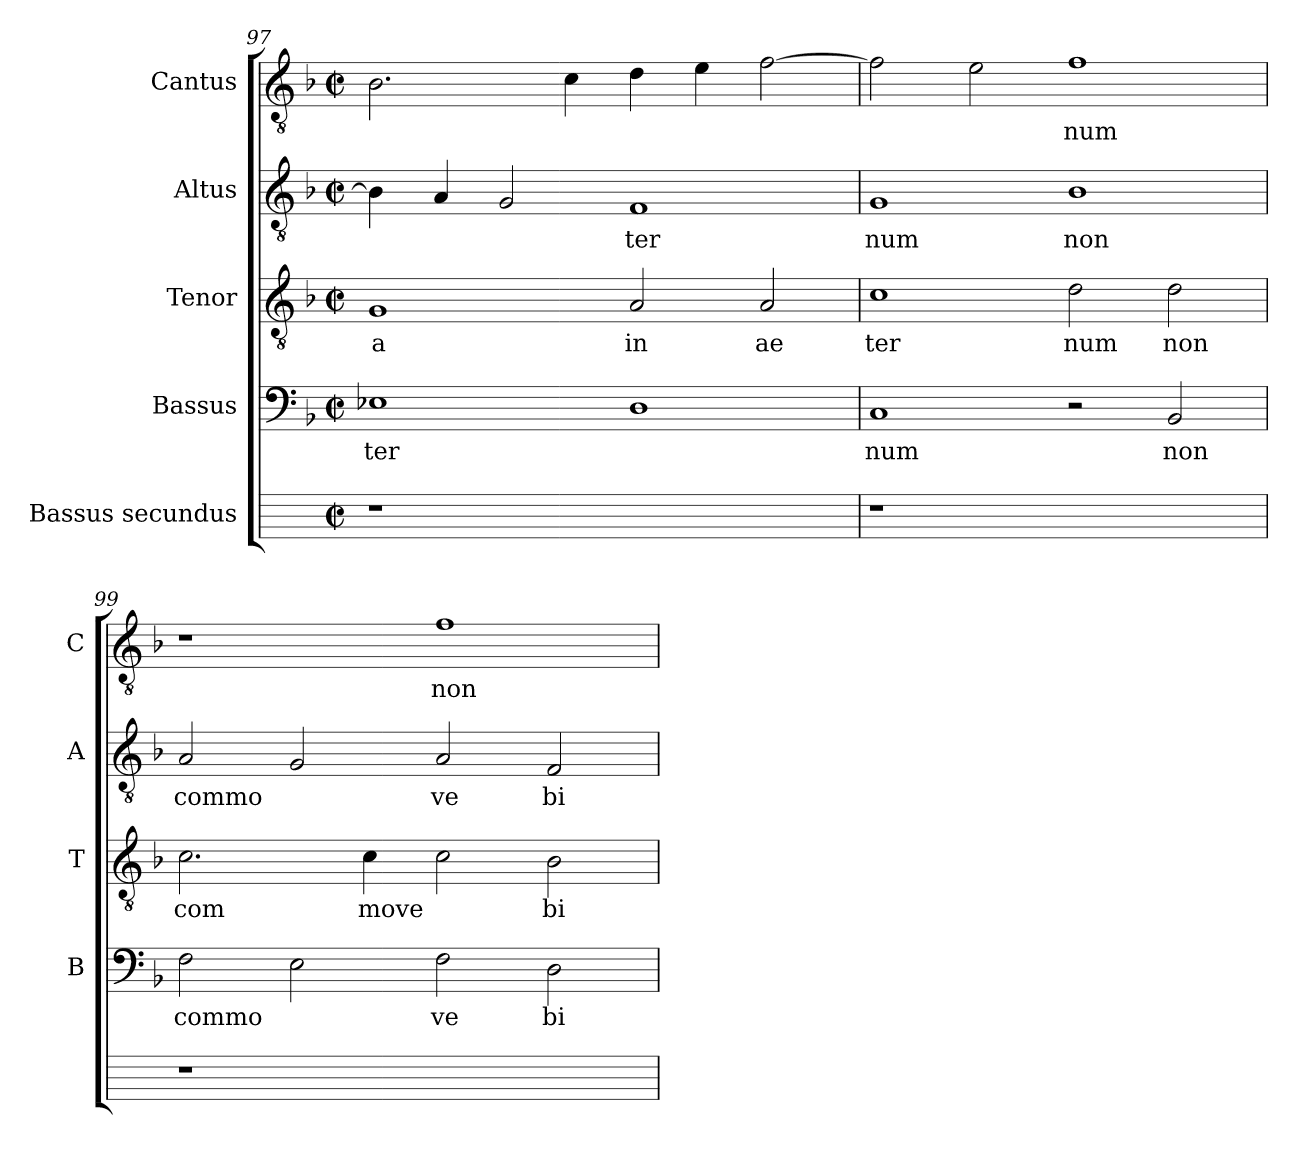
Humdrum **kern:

**kern	**kern	**text	**kern	**text	**kern	**text	**kern	**text
*part5	*part4	*part4	*part3	*part3	*part2	*part2	*part1	*part1
*staff5	*staff4	*staff4	*staff3	*staff3	*staff2	*staff2	*staff1	*staff1
*I"Bassus  secundus	*I"Bassus	*	*I"Tenor	*	*I"Altus	*	*I"Cantus	*
*	*I'B	*	*I'T	*	*I'A	*	*I'C	*
*	*clefF4	*	*clefGv2	*	*clefGv2	*	*clefGv2	*
*k[]	*k[b-]	*	*k[b-]	*	*k[b-]	*	*k[b-]	*
*C:	*F:	*	*F:	*	*F:	*	*F:	*
*M2/2	*M2/2	*	*M2/2	*	*M2/2	*	*M2/2	*
*met(c|)	*met(c|)	*	*met(c|)	*	*met(c|)	*	*met(c|)	*
=97	=97	=97	=97	=97	=97	=97	=97	=97
!	!	!LO:LY:b:cj	!	!LO:LY:b:cj	!	!LO:LY:b:cj	!	!LO:LY:b:cj
1r	1E-X	ter	1G	a	4B-\]	.	2.B-\	.
!	!	!	!	!	!	!LO:LY:b:cj	!	!
.	.	.	.	.	4A/	.	.	.
!	!	!	!	!	!	!LO:LY:b:cj	!	!
.	.	.	.	.	2G/	.	.	.
!	!	!	!	!	!	!	!	!LO:LY:b:cj
.	.	.	.	.	.	.	4c\	.
!	!	!LO:LY:b:cj	!	!LO:LY:b:cj	!	!LO:LY:b:cj	!	!LO:LY:b:cj
1ryy	1D	.	2A/	in	1F	ter	4d\	.
!	!	!	!	!	!	!	!	!LO:LY:b:cj
.	.	.	.	.	.	.	4e\	.
!	!	!	!	!LO:LY:b:cj	!	!	!	!LO:LY:b:cj
.	.	.	2A/	ae	.	.	[>2f\	.
=98	=98	=98	=98	=98	=98	=98	=98	=98
!	!	!LO:LY:b:cj	!	!LO:LY:b:cj	!	!LO:LY:b:cj	!	!LO:LY:b:cj
1r	1C	num	1c	ter	1G	num	2f\]	.
!	!	!	!	!	!	!	!	!LO:LY:b:cj
.	.	.	.	.	.	.	2e\	.
!	!	!	!	!LO:LY:b:cj	!	!LO:LY:b:cj	!	!LO:LY:b:cj
1ryy	2r	.	2d\	num	1B-	non	1f	num
!	!	!LO:LY:b:cj	!	!LO:LY:b:cj	!	!	!	!
.	2BB-/	non	2d\	non	.	.	.	.
=99	=99	=99	=99	=99	=99	=99	=99	=99
!	!	!LO:LY:b:cj	!	!LO:LY:b:cj	!	!LO:LY:b:cj	!	!
1r	2F\	commo	2.c\	com	2A/	commo	1r	.
!	!	!LO:LY:b:cj	!	!	!	!LO:LY:b:cj	!	!
.	2E\	.	.	.	2G/	.	.	.
!	!	!	!	!LO:LY:b:cj	!	!	!	!
.	.	.	4c\	move	.	.	.	.
!	!	!LO:LY:b:cj	!	!LO:LY:b:cj	!	!LO:LY:b:cj	!	!LO:LY:b:cj
1ryy	2F\	ve	2c\	.	2A/	ve	1f	non
!	!	!LO:LY:b:cj	!	!LO:LY:b:cj	!	!LO:LY:b:cj	!	!
.	2D\	bi	2B-\	bi	2F/	bi	.	.
=	=	=	=	=	=	=	=	=
*-	*-	*-	*-	*-	*-	*-	*-	*-
